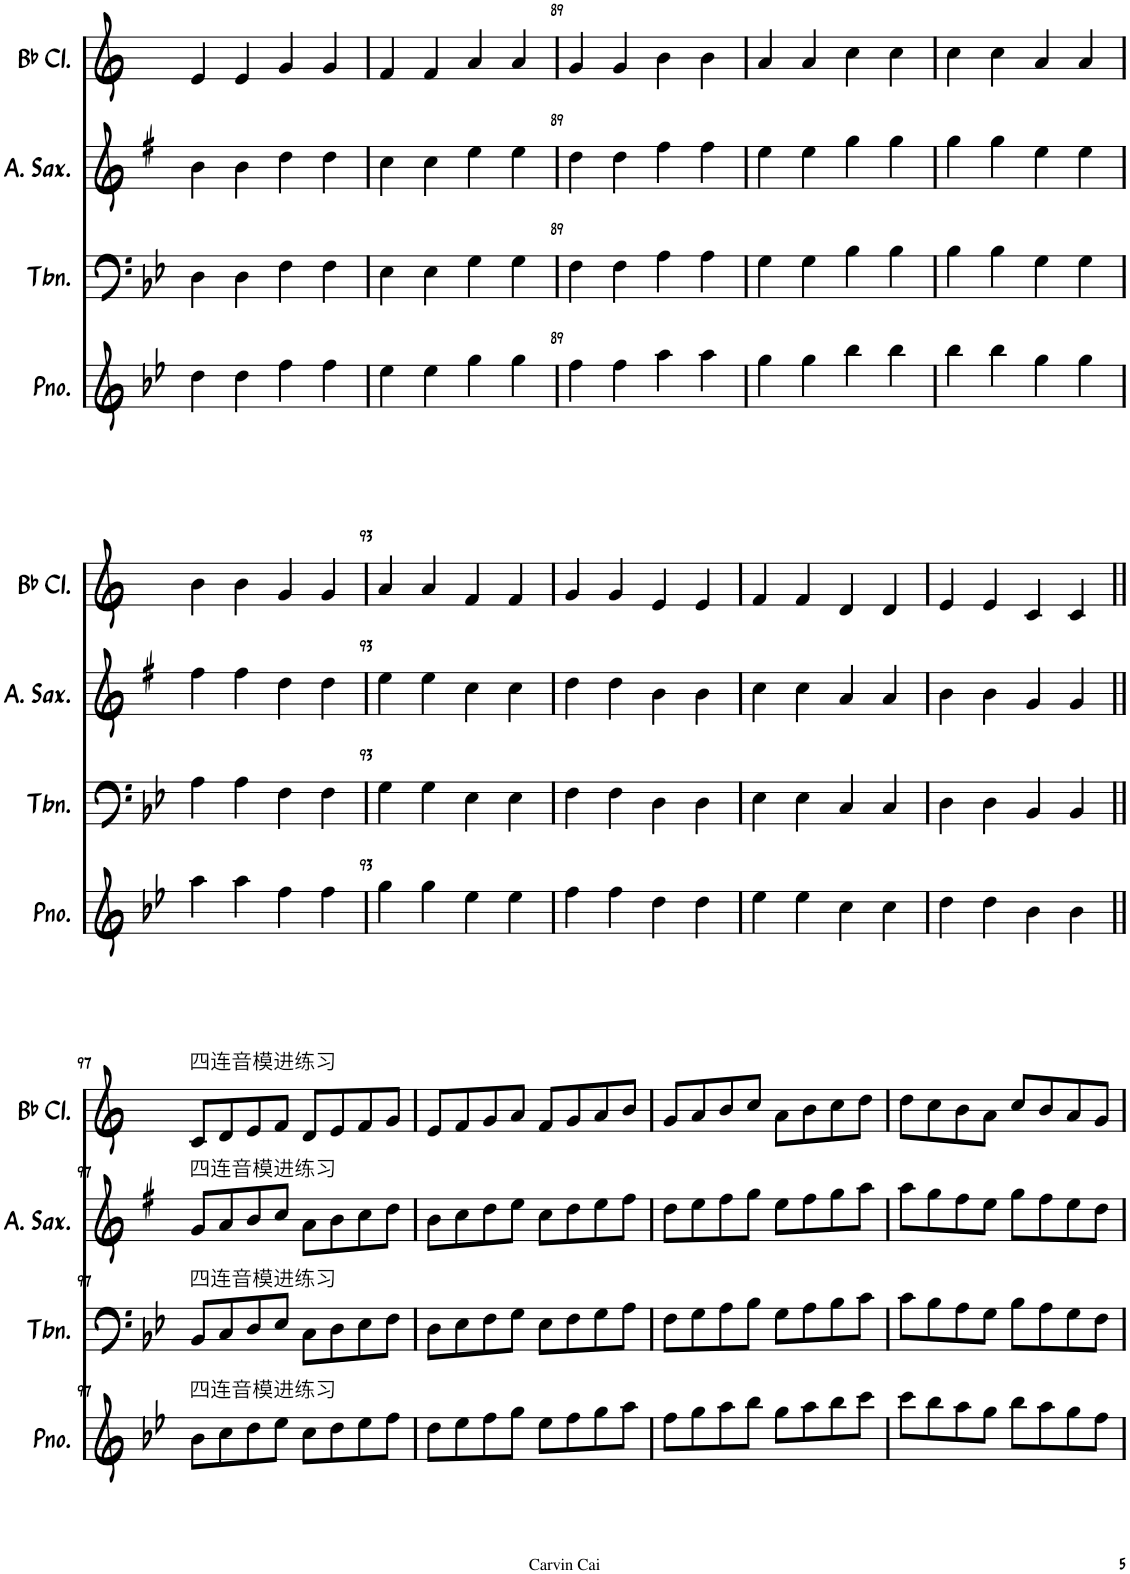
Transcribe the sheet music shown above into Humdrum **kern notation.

**kern	**kern	**kern	**kern
*part4	*part3	*part2	*part1
*staff4	*staff3	*staff2	*staff1
*I"钢琴	*I"长号	*I"中音萨克斯	*I"降B调单簧管
!!LO:PB:g=z
*clefG2	*clefF4	*clefG2	*clefG2
*	*	*Trd5c9	*Trd1c2
*k[b-e-]	*k[b-e-]	*k[f#]	*k[]
*M4/4	*M4/4	*M4/4	*M4/4
=87	=87	=87	=87
4dd\	4D\	4b\	4e/
4dd\	4D\	4b\	4e/
4ff\	4F\	4dd\	4g/
4ff\	4F\	4dd\	4g/
=88	=88	=88	=88
4ee-\	4E-\	4cc\	4f/
4ee-\	4E-\	4cc\	4f/
4gg\	4G\	4ee\	4a/
4gg\	4G\	4ee\	4a/
=89	=89	=89	=89
4ff\	4F\	4dd\	4g/
4ff\	4F\	4dd\	4g/
4aa\	4A\	4ff#\	4b\
4aa\	4A\	4ff#\	4b\
=90	=90	=90	=90
4gg\	4G\	4ee\	4a/
4gg\	4G\	4ee\	4a/
4bb-\	4B-\	4gg\	4cc\
4bb-\	4B-\	4gg\	4cc\
=91	=91	=91	=91
4bb-\	4B-\	4gg\	4cc\
4bb-\	4B-\	4gg\	4cc\
4gg\	4G\	4ee\	4a/
4gg\	4G\	4ee\	4a/
!!LO:LB:g=z
=92	=92	=92	=92
4aa\	4A\	4ff#\	4b\
4aa\	4A\	4ff#\	4b\
4ff\	4F\	4dd\	4g/
4ff\	4F\	4dd\	4g/
=93	=93	=93	=93
4gg\	4G\	4ee\	4a/
4gg\	4G\	4ee\	4a/
4ee-\	4E-\	4cc\	4f/
4ee-\	4E-\	4cc\	4f/
=94	=94	=94	=94
4ff\	4F\	4dd\	4g/
4ff\	4F\	4dd\	4g/
4dd\	4D\	4b\	4e/
4dd\	4D\	4b\	4e/
=95	=95	=95	=95
4ee-\	4E-\	4cc\	4f/
4ee-\	4E-\	4cc\	4f/
4cc\	4C/	4a/	4d/
4cc\	4C/	4a/	4d/
=96	=96	=96	=96
4dd\	4D\	4b\	4e/
4dd\	4D\	4b\	4e/
4b-\	4BB-/	4g/	4c/
4b-\	4BB-/	4g/	4c/
!!LO:LB:g=z
=97||	=97||	=97||	=97||
*k[b-e-]	*k[b-e-]	*k[f#]	*k[]
!	!	!	!LO:TX:a:t=四连音模进练习
!	!	!LO:TX:a:t=四连音模进练习	!
!	!LO:TX:a:t=四连音模进练习	!	!
!LO:TX:a:t=四连音模进练习	!	!	!
8b-\L	8BB-/L	8g/L	8c/L
8cc\	8C/	8a/	8d/
8dd\	8D/	8b/	8e/
8ee-\J	8E-/J	8cc/J	8f/J
8cc\L	8C\L	8a\L	8d/L
8dd\	8D\	8b\	8e/
8ee-\	8E-\	8cc\	8f/
8ff\J	8F\J	8dd\J	8g/J
=98	=98	=98	=98
8dd\L	8D\L	8b\L	8e/L
8ee-\	8E-\	8cc\	8f/
8ff\	8F\	8dd\	8g/
8gg\J	8G\J	8ee\J	8a/J
8ee-\L	8E-\L	8cc\L	8f/L
8ff\	8F\	8dd\	8g/
8gg\	8G\	8ee\	8a/
8aa\J	8A\J	8ff#\J	8b/J
=99	=99	=99	=99
8ff\L	8F\L	8dd\L	8g/L
8gg\	8G\	8ee\	8a/
8aa\	8A\	8ff#\	8b/
8bb-\J	8B-\J	8gg\J	8cc/J
8gg\L	8G\L	8ee\L	8a\L
8aa\	8A\	8ff#\	8b\
8bb-\	8B-\	8gg\	8cc\
8ccc\J	8c\J	8aa\J	8dd\J
=100	=100	=100	=100
8ccc\L	8c\L	8aa\L	8dd\L
8bb-\	8B-\	8gg\	8cc\
8aa\	8A\	8ff#\	8b\
8gg\J	8G\J	8ee\J	8a\J
8bb-\L	8B-\L	8gg\L	8cc/L
8aa\	8A\	8ff#\	8b/
8gg\	8G\	8ee\	8a/
8ff\J	8F\J	8dd\J	8g/J
=	=	=	=
*-	*-	*-	*-
